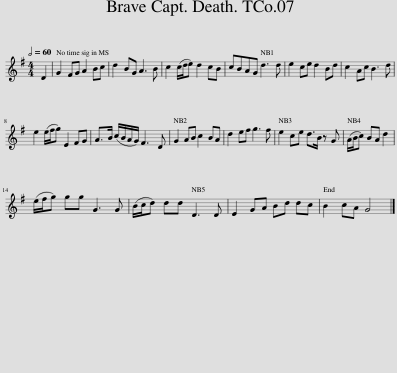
X:1
L:1/8
Q:1/2=60
M:4/4
I:linebreak $
K:G
V:1 treble
V:1
 D2 | G2 FG A2 Bc | d2 BG A3 B | c2 (c/d/e) d2 cB | cBAG d3 d | %5
 e2 ce d2 Bd | c2 Ac B3 d |$ e2 (e/f/g) E2 FG | A>B (c/B/A/G/) F3 D | G2 AB c2 BA | %10
 d2 ef g3 f | e2 ce d>B z G | (A/B/c) BA d2 |$ (e/f/g) gg G3 G | (B/c/d) dd D3 D | %15
 E2 GA Bd dc | B2 cA G4 |] %17
